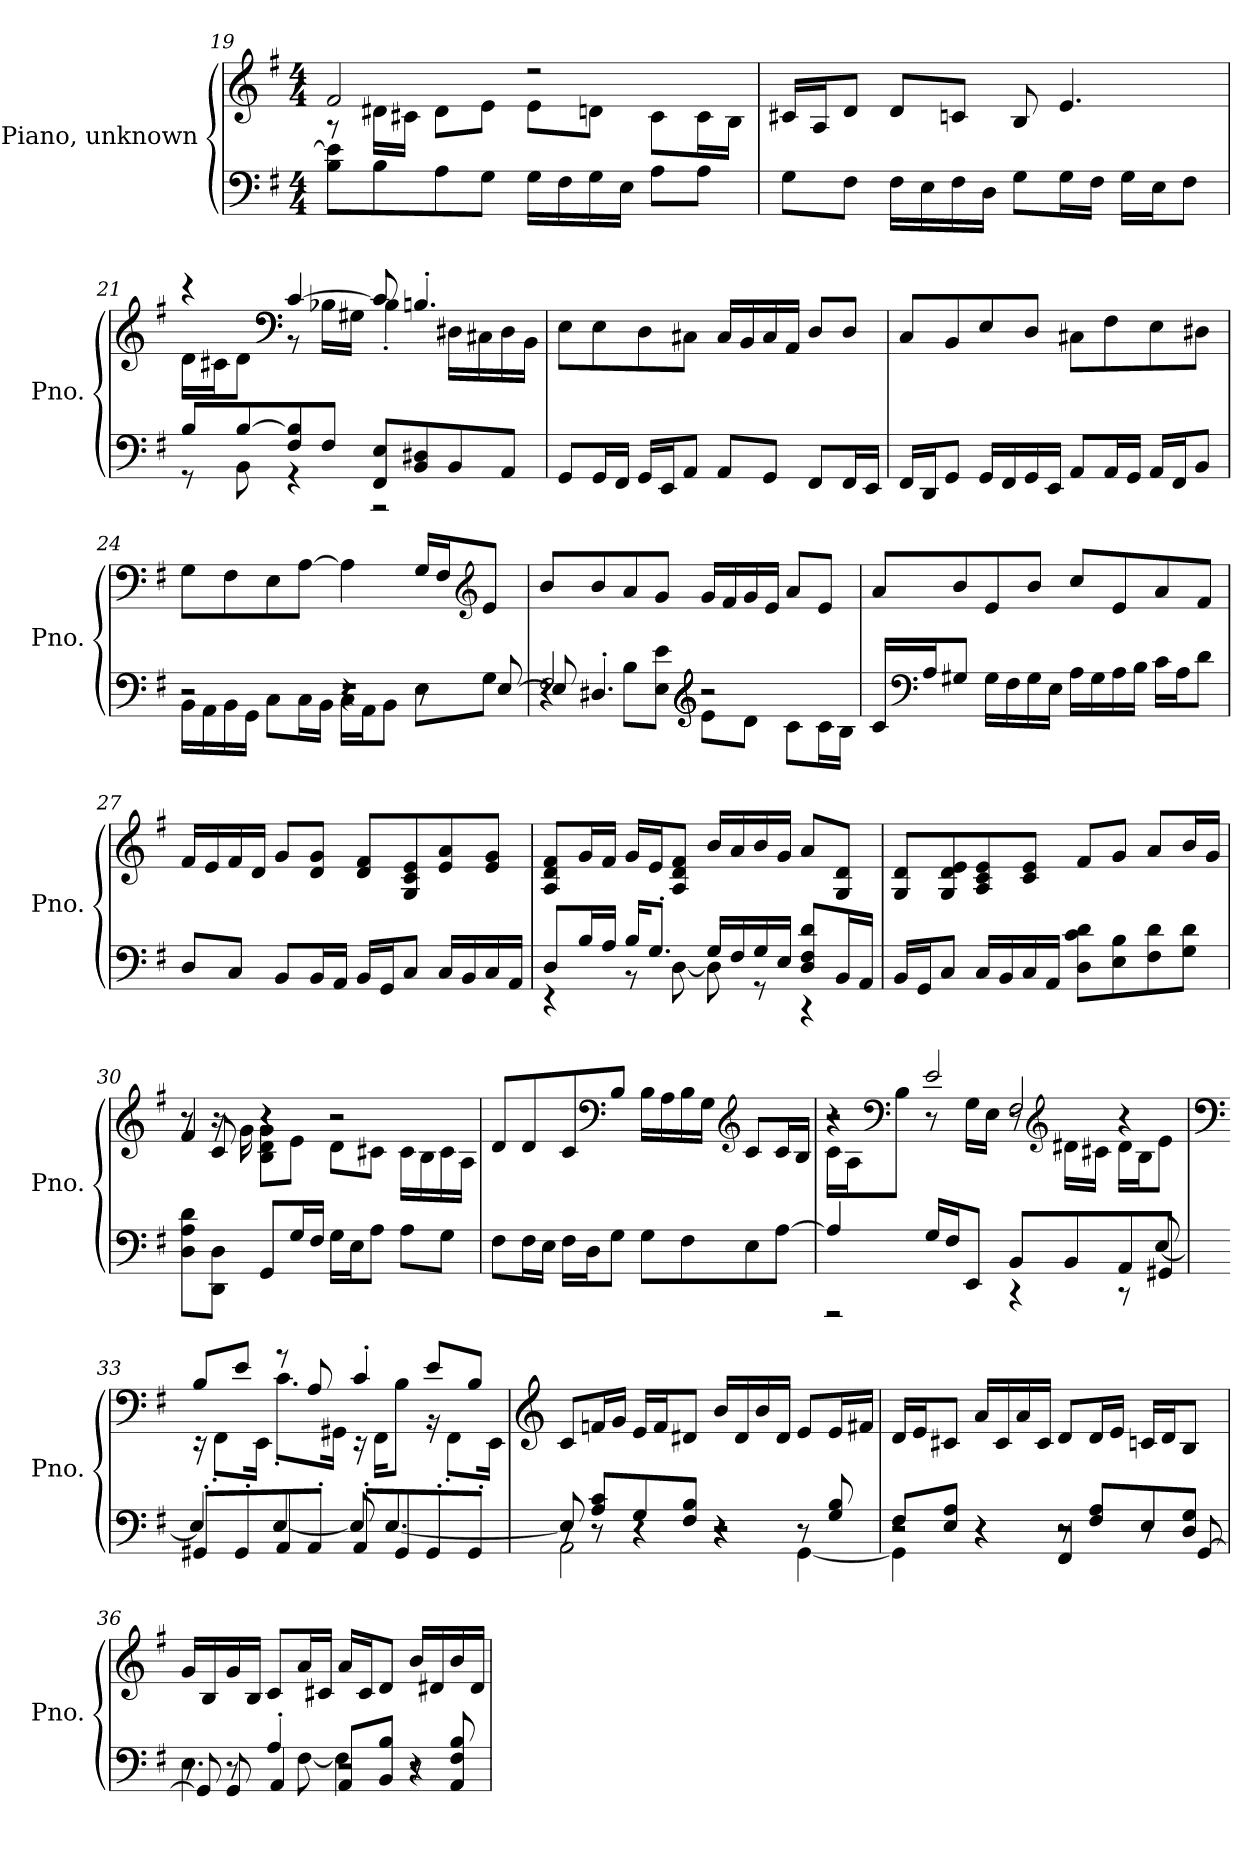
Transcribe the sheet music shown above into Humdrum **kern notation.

**kern	**kern
*part1	*part1
*staff2	*staff1
*I"Piano, unknown	*
*I'Pno.	*
*clefF4	*clefG2
*k[f#]	*k[f#]
*M4/4	*M4/4
=19	=19
*	*^
8B\ 8e\]L	2f#/	8r
8B\	.	16d#X\LL
.	.	16c#X\JJ
8A\	.	8d#\L
8G\J	.	8e\J
16G\LL	2r	8e\L
16F#\	.	.
16G\	.	8dn\J
16E\JJ	.	.
8A\L	.	8c#\L
8A\J	.	16c#\L
.	.	16B\JJ
*	*v	*v
!!LO:PB:g=z
=20	=20
8G\L	16c#X/LL
.	16A/J
8F#\J	8d/J
16F#\LL	8d/L
16E\	.
16F#\	8cn/J
16D\JJ	.
8G\L	8B/
16G\L	4.e/
16F#\JJ	.
16G\LL	.
16E\J	.
8F#\J	.
=21	=21
*^	*^
8B/L	8r	4r	16d\LL
.	.	.	16c#X\J
[8B/	8BB\	.	8d\J
*	*	*clefF4	*
8F#/ 8B/]	4r	[4c#/	8r
8F#/J	.	.	16B-X\LL
.	.	.	16G#X\JJ
8FF#/ 8E/L	2r	8c#/]	4B-'\
8BB/ 8D#X/	.	4.Bn'/	.
8BB/	.	.	16D#X\LL
.	.	.	16C#X\
8AA/J	.	.	16D#\
.	.	.	16BB\JJ
*v	*v	*	*
*	*v	*v
!!LO:LB:g=z
=22	=22
8GG/L	8E\L
16GG/L	8E\
16FF#/JJ	.
16GG/LL	8D\
16EE/J	.
8AA/J	8C#X\J
8AA/L	16C#/LL
.	16BB/
8GG/J	16C#/
.	16AA/JJ
8FF#/L	8D/L
16FF#/L	8D/J
16EE/JJ	.
=23	=23
16FF#/LL	8C/L
16DD/J	.
8GG/J	8BB/
16GG/LL	8E/
16FF#/	.
16GG/	8D/J
16EE/JJ	.
8AA/L	8C#X\L
16AA/L	8F#\
16GG/JJ	.
16AA/LL	8E\
16FF#/J	.
8BB/J	8D#X\J
=24	=24
*^	*
*	*^	*
1r	16BB\LL	2r	8G\L
.	16AA\	.	.
.	16BB\	.	8F#\
.	16GG\JJ	.	.
.	8C\L	.	8E\
.	16C\L	.	[8A\J
.	16BB\JJ	.	.
.	16C\LL	4r	4A\]
.	16AA\J	.	.
.	8BB\J	.	.
.	8E\L	8r	16G/LL
.	.	.	16F#/J
*	*	*	*clefG2
.	8G\J	[8E/	8e/J
!!LO:LB:g=z
=25	=25	=25	=25
2F#/	4r	8E/]	8b/L
.	.	4.D#X'/	8b/
.	8B\L	.	8a/
.	8E\ 8e\J	.	8g/J
*clefG2	*	*	*
2r	8e\L	2r	16g/LL
.	.	.	16f#/
.	8d\J	.	16g/
.	.	.	16e/JJ
.	8c\L	.	8a/L
.	16c\L	.	8e/J
.	16B\JJ	.	.
*v	*v	*v	*
=26	=26
16c/LL	8a/L
*clefF4	*
16A/J	.
8G#X/J	8b/
16G#\LL	8e/
16F#\	.
16G#\	8b/J
16E\JJ	.
16A\LL	8cc/L
16G#\	.
16A\	8e/
16B\JJ	.
16c\LL	8a/
16A\J	.
8d\J	8f#/J
=27	=27
8D/L	16f#/LL
.	16e/
8C/J	16f#/
.	16d/JJ
8BB/L	8g/L
16BB/L	8d/ 8g/J
16AA/JJ	.
16BB/LL	8d/ 8f#/L
16GG/J	.
8C/J	8G/ 8c/ 8e/
16C/LL	8e/ 8a/
16BB/	.
16C/	8e/ 8g/J
16AA/JJ	.
!!LO:LB:g=z
=28	=28
*^	*
8D/L	4r	8A/ 8d/ 8f#/L
16B/L	.	16g/L
16A/JJ	.	16f#/JJ
16B/KL	8r	16g/LL
8.G'/J	.	16e/J
.	[8D\	8A/ 8d/ 8f#/J
16G/LL	8D\]	16b/LL
16F#/	.	16a/
16G/	8r	16b/
16E/JJ	.	16g/JJ
8D/ 8F#/ 8d/L	4r	8a/L
16BB/L	.	8G/ 8d/J
16AA/JJ	.	.
*v	*v	*
=29	=29
16BB/LL	8G/ 8d/L
16GG/J	.
8C/J	8G/ 8d/ 8e/
16C/LL	8A/ 8c/ 8e/
16BB/	.
16C/	8c/ 8e/J
16AA/JJ	.
8D\ 8c\ 8d\L	8f#/L
8E\ 8B\	8g/J
8F#\ 8d\	8a/L
8G\ 8d\J	16b/L
.	16g/JJ
=30	=30
*	*^
*	*	*^
8D\ 8A\ 8d\L	4f#/	8r	8r
8DD\ 8D\J	.	16r	8c/
.	.	16g\	.
8GG/L	4r	8B\ 8d\ 8g\L	4r
16G/L	.	8e\J	.
16F#/JJ	.	.	.
16G\LL	2r	8d\L	2r
16E\J	.	.	.
8A\J	.	8c#X\J	.
8A\L	.	16c#\LL	.
.	.	16B\	.
8G\J	.	16c#\	.
.	.	16A\JJ	.
*	*v	*v	*v
!!LO:LB:g=z
=31	=31
8F#\L	8d/L
16F#\L	8d/
16E\JJ	.
16F#\LL	8c/
16D\J	.
*	*clefF4
8G\J	8B/J
8G\L	16B\LL
.	16A\
8F#\	16B\
.	16G\JJ
*	*clefG2
8E\	8c/L
[8A\J	16c/L
.	16B/JJ
=32	=32
*^	*^
*	*	*	*^
4A/]	2r	4r	16c\LL	2r
.	.	.	16A\J	.
*	*	*clefF4	*	*
.	.	.	8B\J	.
16G/LL	.	2e/	8r	.
16F#/J	.	.	.	.
8EE/J	.	.	16G\LL	.
.	.	.	16E\JJ	.
8BB/L	4r	.	8r	2F#/
*	*	*clefG2	*	*
8BB/	.	.	16d#X\LL	.
.	.	.	16c#X\JJ	.
8AA/	8r	4r	16d#\LL	.
.	.	.	16B\J	.
8GG#X/J	[8E/	.	8e\J	.
*	*	*v	*v	*v
!!LO:LB:g=z
=33	=33	=33
*	*	*clefF4
*	*	*^
8GG#X'/L	4E/]	8B/L	16r
.	.	.	8FF#'\L
8GG#'/	.	8e/J	.
.	.	.	16EE\Jk
8AA/	[4E/	8r	8.c'\L
8AA'/J	.	8A/	.
.	.	.	16GG#X\Jk
8AA'/L	8E/]	4c'/	16r
.	.	.	16FF#\KL
8GG#/	[4.E/	.	8B\J
8GG#'/	.	8e/L	16r
.	.	.	8FF#'\L
8GG#'/J	.	8B/J	.
.	.	.	16EE\Jk
*v	*v	*	*
*	*v	*v
=34	=34
*	*clefG2
*^	*
*	*^	*
8r	2AA\	8E/]	8c/L
8A/ 8c/L	.	8r	16fn/L
.	.	.	16g/JJ
8G/	.	4r	16e/LL
.	.	.	16f/J
8F#/ 8B/J	.	.	8d#X/J
4r	4r	2r	16b/LL
.	.	.	16d#/
.	.	.	16b/
.	.	.	16d#/JJ
8r	[4GG\	.	8e/L
8G/ 8B/	.	.	16e/L
.	.	.	16f#X/JJ
!!LO:PB:g=z
=35	=35	=35	=35
8F#/L	4GG\]	2r	16d/LL
.	.	.	16e/J
8E/ 8A/J	.	.	8c#X/J
4r	4r	.	16a/LL
.	.	.	16c#/
.	.	.	16a/
.	.	.	16c#/JJ
8r	2r	4FF#/	8d/L
8F#/ 8A/L	.	.	16d/L
.	.	.	16e/JJ
8E/	.	8r	16cn/LL
.	.	.	16d/J
8D/ 8G/J	.	[8GG/	8B/J
=36	=36	=36	=36
8r	4.E\	8GG/]	16g/LL
.	.	.	16B/
8GG/	.	8r	16g/
.	.	.	16B/JJ
4A'/	.	4AA/	8c/L
.	[8F#\	.	16a/L
.	.	.	16c#X/JJ
8AA/L	4F#\]	2r	16a/LL
.	.	.	16c#/J
8BB/ 8B/J	.	.	8d/J
8r	4r	.	16b/LL
.	.	.	16d#X/
8AA/ 8F#/ 8B/	.	.	16b/
.	.	.	16d#/JJ
*v	*v	*v	*
=	=
*-	*-
